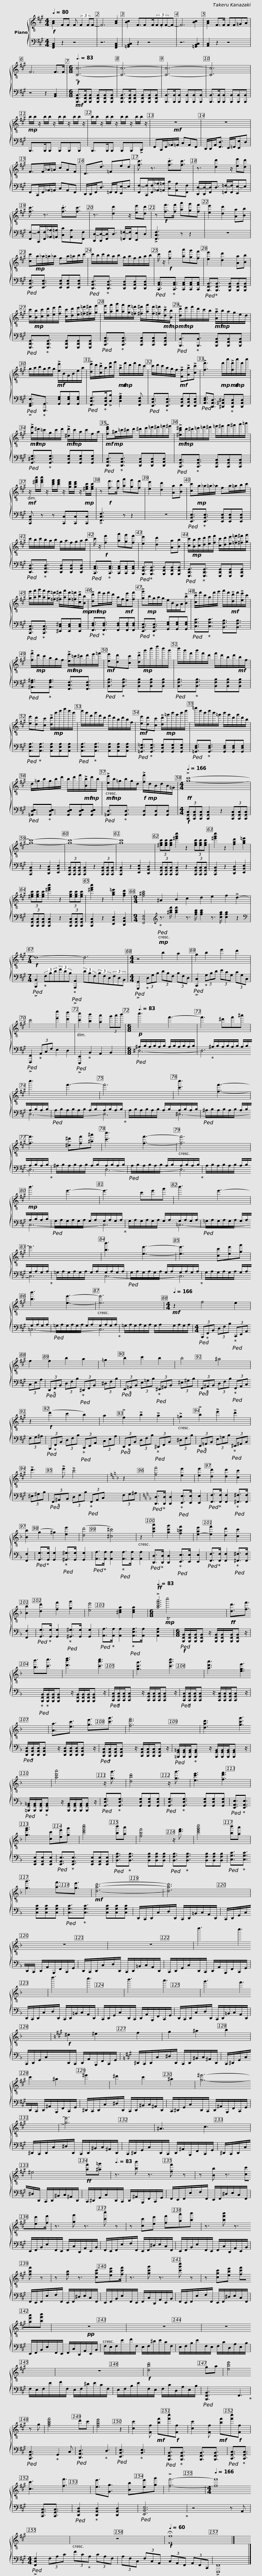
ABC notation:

X:1
%%score { ( 1 4 ) | ( 2 3 ) }
L:1/8
Q:1/4=80
M:4/4
I:linebreak $
K:A
V:1 treble-8
V:4 treble-8
V:2 bass
V:3 bass
V:1
!f! [Ac]2 FF F (3:2:2F2 FF- | F6 [Ac]2 | [Bc]2 F3/2FF/(3F.FF-F- | F6 [Bc]2 | [Ac]2 F>F FF=GA | %5
 F6 F>F |$[M:6/8][Q:3/8=83]!f! !>![Cc]6- | [Cc]6- | [Cc]6- | [Cc]6 |$ %10
!mp! b/b/ z/ b/b/ z/ b/b/ z/ b/b/ z/ | b/b/ z/ b/b/ z/ b/b/ z/ b/b/ z/ |!mf! z6 | z6 |$ F>F_A/=A/ cAF | %15
 D3/2d3/2 =Fed | [fc']3/2 z3/2 .[fc']3/2[fc']3/2 | z3/2 [dd']2 z/ [ee'][dd'] |$ [fc']3/2 z3/2 .[fc']3/2[fc']3/2 | z3/2 [dd']2 z/ [ee'][dd'] | %20
 z!f! [ff']>[ff'] [aa'][gg'][ff'] | [ee']2 [dd']2 [Aa][Bb] | [cc']!mp!a/_a/=a/_a/ fa/=a/b/c'/ |$ c'/b/c'/b/a/b/ g/a/f/g/a/b/ | c'/ z/!f! [ff']2 [aa'][gg'][ff'] | %25
 [ee']2 [dd']2 [Aa][Bb] | [cc']/!mp![Bb]/[cc']/[dd']/[ee']/[ff']/ [cc']/[dd']/[ee']/[=f=f']/[^f^f']/[gg']/ |$ [gg']/[aa']/[bb']/[aa']/[gg']/[=f=f']/ [^f^f']/[aa']/[ff']/[=f=f']/!mf!!>![dc']/!mp![Bb]/ |!mf! !>![dd']/!mp!e'/f'/d'/c'/b/!mf! !>![Aa]/!mp!b/a/g/e/d/ | g/a/b/g/a/g/!mf! !>![ee']/B/G/B/e/a/ |$ %30
 !>![de']/d'/!>![cc']/a/[bf']/g'/!mf! !>!a/!mp!f'/d'/f'/d'/c'/ | c'/d'/c'/a/g/f/!mf! !>![Ff]!>![Aa]!>![cc'] | !>![ff']3!mp! f'/c''/!mf!!>![ff']/!mp!c''/f'/c''/ |!mf! !>![gf']/!mp!^d'/=c'/g/c'/d'/!mf! !>![^dd']/!mp!c'/a/c'/f/a/ |$!mf! !>![fd'f']!mp!^a/=c'/^c'/d'/ ^d'/e'/=f'/^f'/=g'/^g'/ | %35
!mf! !>![^ec'^e']/!mp!d'/^d'/=e'/=f'/^f'/ =g'/^g'/a'/^a'/b'/=c''/ |$!mf! z/ [^e'g'c'']/[e'g'c'']/ z/ [c'e'g']/[c'e'g']/ z/ [gc'e']/[gc'e']/ z/!mp! [^egc']/[egc']/ | z!f! [ff']>[ff'] [aa'][gg'][ff'] | [ee']2 [dd']2 [Aa][Bb] | [cc']!mp!a/_a/=a/_a/ fa/=a/b/c'/ |$ %40
 c'/b/c'/b/a/b/ g/a/f/g/a/b/ | c'/ z/!f! [ff']2 [aa'][gg'][ff'] | [ee']2 [dd']2 [Aa][Bb] | [cc']/!mp![Bb]/[cc']/[dd']/[ee']/[ff']/ [cc']/[dd']/[ee']/[=f=f']/[^f^f']/[gg']/ |$ [gg']/[aa']/[bb']/[aa']/[gg']/[=f=f']/ [^f^f']/[aa']/[ff']/[=f=f']/!>![cd']/!mp![Bb]/ | %45
!mf! !>![dd']!mp!f'/e'/f'/d'/ a/f/!mf![ee'][ff'] | !>![gg']!mp!b/g/a/g/ e/B/G/A/!>![Bb] | !>![cc']/f'/c'/a/f'/g'/ a'/f'/!mf!!>![dd']/f'/!>![ee']/c'/ |$ !>![ff']/!mp!d'/c'/a/g/f/!mf! !>![ee']/!mp!=c'/^c'/d'/e'/=f'/ |!mf! [ee'][dd'][cc'] !>![dd']/!mp!b'/d''/f''/d''/b'/ | %50
 d''/b'/f'/b'/f'/d'/ f'/d'/b/d'/!mf!b/f/ |$ [ee'][dd'][cc'] !>![dd']/!mp!b'/d''/f''/d''/b'/ | d''/b'/f'/b'/f'/d'/ f'/d'/b/d'/b/f/ |!mf! [ee'][dd'][cc'] !>![dd']/!mp!=g'/b'/g'/b'/d''/ |$ =g''/d''/b'/d''/b'/=g'/ b'/g'/d'/g'/d'/b/ | %55
 d/=g/b/g/b/d'/ b/d'/f'/!mf!!>![Bb]/!mp!d'/b/ |!mf! !>![ee']/!mp!b/=g/b/g/d/!f! !>![ff']/!mp!d/B/d/B/=G/ |$[M:4/4][Q:1/4=166]!ff! !>![gc']8- | [gc']8- | [gc']8- | %60
 [gc']8 | (3[^egc'][egc'][egc'] [^e'g'c'']2 z2 (3[egc'][egc'][egc'] |$ [^e'g'c'']2 z2 [fad']2 [gb=e']2 | (3[^egc'][egc'][egc'] [^e'g'c'']2 z2 (3[egc'][egc'][egc'] | [^e'g'c'']2 z2 [gb=e']2 [fad']2 | %65
[M:9/4] [f^ac']4 ^A2 B2 c2 d2 e2 f2 !>!d2- |$[M:7/4]!f! d8- d6 |[M:4/4] z4 b2 a2 | g2 b2 e'2 d'2 |$ c'4 [e'e'']2 [d'd'']2 | %70
 [c'c'']2 [bb']2 [aa']2 (3g'a'b' |[M:6/8][Q:3/8=83]!p! c''3 f'3- | f'3 ^d'f'^a' |$ c''3 f'3- | f'6 | %75
 [c'c'']3 [ff']3- |$ [ff']3 [^d^d'][ff'][^a^a'] | [c'c'']3 [ff']3- | [ff']6 |$!mp! b'3 e'3- | %80
 e'3 c'e'g' | b'3 e'3- |$ e'6 | [bb']3 [ee']3- | [ee']3 [cc'][ee'][gg'] |$ %85
 [bb']3 [ee']3- | [ee']6 |[M:4/4][Q:1/4=166]!mf! z2 f4 e2 |$ f2 f2 b2 a2 | =g2 b2 c'2 b2 | %90
 b4 ^a4 |$ z2!f! (d'2 c'2 b2) | a2 !>!f2 !>!b2 !>!a2 | !>!=g2 !>!b2 !>!e'2 !>!d'2 |$ !>!d'3 !>!e' !>!c'4 | %95
[K:F] z2 [ff']4 [ee']2 | [ee']2 [dd']2 [dd']2 [cc']2 | [Bb]2 (g2 ^g2) [ee']2 | ([dd']4 [^c^c']4) |$ z2 [ad'a']2 [gc'g']2 [f=bf']2 | %100
 [e-ae']2 [ef']2 [dd']2 [cc']2 | [Bb]2 [dd']2 [ff']2 [gg']2 | [ee']4 [^cea]2 [cea]2 |[M:6/8][Q:3/8=83]!ff! !>![ac'f'a']6 |$!ff! [dd']3/2[ff']3/2 [bb']3/2[c'c'']3/2 | %105
 [d'b'd'']3 [c'a'c'']3 | [gc'g']3 [c'g'c'']3 |$ [ad'a']3 [ege']3 | [Aa]3/2[ec']3/2 [ge']3/2[c'g']3/2 | [fd'f']6 |$ %110
 [dad']3 [gc'g']3 | [ad'a']4 z/ [gg']3/2 | [dbd']4 z/ [gg']3/2 | [ec'e']3 [fd'f']3 | [ge'g']3 [cc'][ee'][gg'] | %115
 [c'e'a'c'']4 [bb'][aa'] |$ [fbf']4 z/ [d'f']3/2 | [c'e'g'c'']4 [bb'][aa'] | [gg']3 [af']3/2[ge']3/2 |!mf! [dad']6- |$ %120
 [dad']6 | z6 | z6 |$ f''3 e''3 | d''3 c''3 | %125
 b'3 a'3 |$ g'3 f'3 |[K:A]!f! ^d2 ^e2 f2 | g2 ^a2 b2 |$ c'2 ^a2 ^e'2 | %130
 ^d'2 c'2 ^a2 | [g^e']6- |$ [ge']6 | ^A3 c3 | ^e4!ff! [af'][^a=g'] |$ %135
[Q:3/8=83] z3/2 [bb'] z3/2 [ff'] z | z [Bb] z3/2 [cc'][ee'][ff']/ | z3/2 [gg'] z3/2 [c'c''] z |$ z [cc'][ee'] [ff'][aa'][bb'] | z3/2 [bf'b'] z3/2 [fbf'] z | %140
 z [fb] z3/2 [cgc'][ebe'][fc'f']/ |$ z3/2 [gc'g'] z3/2 [c'g'c''] z | z [cgc'][ebe'] [fc'f'][ae'a'][bf'b'] |!pp! z6 |$ z6 | %145
 z6 | z6 |!f! [dbd']4 ga | [ebe']4 z g |$ [fac'f']4 d'c' | %150
 [egbe']4 z2 | [cc']2 [Ff]!mf! [bf'][f'c'']!f![Ff] | [cc']2 [Ff]!mf! [bf'][f'c'']!f![Ff] | [cc']3 [ff']3 | [ee']3/2[Gg]3/2 [Bb][ee'][gg'] | %155
 !>![ff']6- |$[M:4/4][Q:1/4=166] [ff']8 | z8 |!f![Q:1/4=60] !fermata![Ff]8 |] %159
V:2
 [F,,A,,C,]2 z2 z4 | z6 [F,,A,,C,]2 | [=G,,B,,C,]2 z2 z4 | z6 [=G,,B,,C,]2 | [A,,C,]2 z2 z4 | %5
 z4 z2 [A,,C,]2 |$[M:6/8]!mf! [B,,,F,,B,,]>[B,,,F,,B,,][B,,,F,,B,,] [B,,,F,,B,,][B,,,F,,B,,][B,,,F,,B,,] | [B,,,F,,B,,]>[B,,,F,,B,,][B,,,F,,B,,] [B,,,F,,B,,][B,,,F,,B,,][B,,,F,,B,,] | [B,,,B,,]>[B,,,B,,][B,,,B,,] [B,,,B,,][B,,,B,,][B,,,B,,] | [B,,,B,,]>[B,,,B,,][B,,,B,,] [B,,,B,,][B,,,B,,][B,,,B,,] |$ %10
 B,,,>B,,,B,,, B,,,B,,,B,,, | B,,,>B,,,B,,, B,,,B,,,!>!C,, | F,,C,,/F,,/_A,,/=A,,/ C,A,,F,, | D,,/D,,/A,,<[F,,D,] E,,/=F,,/[E,,E,]D, |$ F,,C,,/F,,/_A,,/=A,,/ C,A,,F,, | %15
 D,,/D,,/F,,<D, =F,,/F,,/[E,,E,-]E, | [F,,F,-][C,,F,]/[F,,F,]/[_A,,_A,]/[=A,,=A,]/ [C,C][A,,A,][F,,F,] | [D,,D,-]/[D,,D,-]/[F,,D,]<D, [=F,,=F,-]/[F,,F,]/[E,,E,-]E, |$ [F,,F,-][C,,F,]/[F,,F,]/[_A,,_A,]/[=A,,=A,]/ [C,C][A,,A,][F,,F,] | [D,,D,-]/[D,,D,-]/[F,,D,]<D, [=F,,=F,-]/[F,,F,]/[E,,E,]D, | %20
 !>![F,,C,F,]3 z z2 | z6 |!ped! [E,,B,,E,]3/2[E,,B,,E,]3/2 [E,,B,,E,][E,,B,,E,][E,,B,,E,] |$!ped! [D,,A,,D,]3/2!ped-up![D,,A,,D,]3/2 [D,,A,,D,][D,,A,,D,][D,,A,,D,] |!ped! [C,,A,,C,]3/2!ped-up![C,,A,,C,]3/2 [C,,A,,C,][C,,A,,C,][C,,A,,C,] | %25
!ped! [B,,,F,,B,,]3/2!ped-up![B,,,F,,B,,]3/2 [B,,,F,,B,,][B,,,F,,B,,][B,,,F,,B,,] |!ped! [G,,,D,,G,,]3/2!ped-up![G,,,D,,G,,]3/2 [G,,,D,,G,,][G,,,D,,G,,][G,,,D,,G,,] |$!ped! [C,,G,,C,]3/2!ped-up![C,,G,,C,]3/2 [C,,G,,C,][C,,G,,C,][C,,G,,C,] |!ped! [B,,,B,,]3/2!ped-up![B,,,B,,]3/2 [B,,,F,,B,,][B,,,F,,B,,][B,,,F,,B,,] |!ped! !>![E,,G,,E,]3/2!ped-up![G,,,G,,]3/2 [G,,E,G,][G,,E,G,][G,,E,G,] |$ %30
!ped! [F,,C,F,]>!ped-up![F,,C,F,]!>![C,B,] !>![C,F,A,]2 [F,,C,F,] |!ped! [E,,B,,E,]3/2!ped-up![E,,B,,E,]3/2 [E,,B,,E,][E,,B,,E,][E,,B,,E,] |!ped! [A,,D,F,]3/2[D,,A,,D,]3/2 [^D,,^A,,^D,]!ped-up![D,,A,,D,][D,,A,,D,] |!ped! [G,,^D,G,]3/2!ped-up![G,,D,G,]3/2 [G,,D,G,][G,,D,G,][G,,D,G,] |$!ped! [D,,A,,D,]3/2!ped-up![D,,A,,D,]3/2 [D,,A,,D,][D,,A,,D,][D,,A,,D,] | %35
!ped! [C,,G,,C,]3/2!ped-up![C,,G,,C,]3/2 [C,,G,,C,][C,,G,,C,][C,,G,,C,] |$ [C,,G,,C,] z z [C,,C,][C,,C,][C,,C,] | !>![F,,C,F,]3 z z2 | z6 |!ped! [E,,B,,E,]3/2!ped-up![E,,B,,E,]3/2 [E,,B,,E,][E,,B,,E,][E,,B,,E,] |$ %40
!ped! [D,,A,,D,]3/2!ped-up![D,,A,,D,]3/2 [D,,A,,D,][D,,A,,D,][D,,A,,D,] |!ped! [C,,A,,C,]3/2!ped-up![C,,A,,C,]3/2 [C,,A,,C,][C,,A,,C,][C,,A,,C,] |!ped! [B,,,F,,B,,]3/2!ped-up![B,,,F,,B,,]3/2 [B,,,F,,B,,][B,,,F,,B,,][B,,,F,,B,,] |!ped! [G,,,D,,G,,]3/2!ped-up![G,,,D,,G,,]3/2 [G,,,D,,G,,][G,,,D,,G,,][G,,,D,,G,,] |$!ped! [C,,G,,C,]3/2!ped-up![C,,G,,C,]3/2 [^E,,C,^E,][E,,C,E,][E,,C,E,] | %45
!ped! [F,,D,F,]3/2!ped-up![F,,D,F,]3/2 [F,,D,F,][F,,D,F,][F,,D,F,] |!ped! [E,,B,,E,]3/2!ped-up![E,,B,,E,]3/2 [G,,E,G,][G,,E,G,][G,,E,G,] |!ped! [C,G,C]3/2!ped-up![C,G,C]3/2 [B,,F,B,]3/2[B,,F,B,]3/2 |$!ped! [^A,,F,^A,]3/2!ped-up![A,,F,A,]3/2 [F,,C,F,]3/2[F,,C,F,]3/2 |!ped! [B,,F,B,]3/2!ped-up![B,,F,B,]3/2 [B,,F,B,][B,,F,B,][B,,F,B,] | %50
!ped! [B,,F,B,]3/2!ped-up![B,,F,B,]3/2 [B,,F,B,][B,,F,B,][B,,F,B,] |$!ped! [A,,E,A,]3/2!ped-up![A,,E,A,]3/2 [A,,E,A,][A,,E,A,][A,,E,A,] |!ped! [A,,E,A,]3/2!ped-up![A,,E,A,]3/2 [A,,E,A,][A,,E,A,][A,,E,A,] |!ped! [=G,,D,=G,]3/2!ped-up![G,,D,G,]3/2 [G,,D,G,][G,,D,G,][G,,D,G,] |$!ped! [=G,,D,F,]3/2!ped-up![G,,D,F,]3/2 [G,,D,F,][G,,D,F,][G,,D,F,] | %55
!ped! [=G,,D,E,]3/2!ped-up![G,,D,E,]3/2 [G,,D,E,][G,,D,E,][G,,D,E,] |!ped! [=G,,D,]3/2!ped-up![G,,D,]3/2 [G,,D,][G,,D,][G,,D,] |$[M:4/4]!f! (3[C,,G,,C,][C,,G,,C,][C,,G,,C,] [C,,G,,C,]2 z2 (3[C,,G,,C,][C,,G,,C,][C,,G,,C,] | [C,,G,,C,]2 z2 [D,,A,,D,]2 [E,,B,,E,]2 | (3[C,,G,,C,][C,,G,,C,][C,,G,,C,] [C,,G,,C,]2 z2 (3[C,,G,,C,][C,,G,,C,][C,,G,,C,] | %60
 [C,,G,,C,]2 z2 [E,,B,,E,]2 [D,,A,,D,]2 | (3[C,,G,,C,][C,,G,,C,][C,,G,,C,] [C,,G,,C,]2 z2 (3[C,,G,,C,][C,,G,,C,][C,,G,,C,] |$ [C,,G,,C,]2 z2 [D,,A,,D,]2 [E,,B,,E,]2 | (3[C,,G,,C,][C,,G,,C,][C,,G,,C,] [C,,G,,C,]2 z2 (3[C,,G,,C,][C,,G,,C,][C,,G,,C,] | [C,,G,,C,]2 z2 [E,,B,,E,]2 [D,,A,,D,]2 | %65
[M:9/4] [F,,C,F,]4!ped-up![K:treble]!mp!!ped! z3/2 [^ac'f']/ [ac'f']2 z3/2 [fac']/ [fac']2 z3/2 [cfa]/ [cfa]2 z2 |$[M:7/4][K:bass]!ped! !>![B,,,B,,]2!ped-up! (3F,B,D(3FDB,!ped-up!!ped! !>![A,,,A,,]2 (3DB,F,(3B,F,D,(3F,D,B,, |[M:4/4]!ped! !>![G,,,G,,]2!ped-up! (3D,G,B, (3DB,F, (3B,F,D, |!ped! !>![C,,C,]2!ped-up! (3G,B,D (3ECG, (3CG,C, |$!ped! !>![F,,,F,,]2!ped-up! (3A,,C,F, E,2 D,2 | %70
!ped! !>![E,,,E,,]2!ped-up! B,,2 A,,2 B,,2 |[M:6/8]!ped! ^A,/B,/A,/B,/A,/B,/ A,/B,/A,/B,/A,/B,/ | x2!ped-up! ^A,/B,/A,/B,/A,/B,/ A,/B,/A,/B,/A,/B,/ |$!ped! A,/B,/A,/B,/A,/B,/ A,/B,/A,/B,/A,/B,/!ped-up! | A,/B,/A,/B,/A,/B,/ A,/B,/A,/B,/A,/B,/ | %75
!ped! ^A,/B,/A,/B,/A,/B,/ A,/B,/A,/B,/A,/B,/!ped-up! |$ ^A,/B,/A,/B,/A,/B,/ A,/B,/A,/B,/A,/B,/ |!ped! A,/B,/A,/B,/A,/B,/ A,/B,/A,/B,/A,/B,/!ped-up! | A,/B,/A,/B,/A,/B,/ A,/B,/A,/B,/A,/B,/ |$!ped! G,/A,/G,/A,/G,/A,/ G,/A,/G,/A,/G,/A,/!ped-up! | %80
 G,/A,/G,/A,/G,/A,/ G,/A,/G,/A,/G,/A,/ |!ped! =G,/A,/G,/A,/G,/A,/ G,/A,/G,/A,/G,/A,/!ped-up! |$ =G,/A,/G,/A,/G,/A,/ G,/A,/G,/A,/G,/A,/ |!ped! G,/A,/G,/A,/G,/A,/ G,/A,/G,/A,/G,/A,/!ped-up! | G,/A,/G,/A,/G,/A,/ G,/A,/G,/A,/G,/A,/ |$ %85
!ped! =G,/A,/G,/A,/G,/A,/ G,/A,/G,/A,/G,/A,/!ped-up! | =G,/A,/G,/A,/G,/A,/ G,/A,/G,/A,/G,/A,/ |[M:4/4]!ped! (3B,,,!ped-up!F,,B,, (3D,F,B,!ped-up!!ped! (3C,,E,,A,, (3C,E,A, |$!ped! (3D,,!ped-up!F,,B,, (3D,F,B,!ped-up!!ped! (3^D,,F,,B,, (3^D,F,B, |!ped! (3E,,!ped-up!=G,,B,, (3E,=G,B,!ped-up!!ped! (3^E,,^G,,B,, (3^E,^G,B, | %90
!ped! (3F,,!ped-up!^A,,B,, (3D,F,B,!ped-up!!ped! (3F,,A,,C, (3F,G,^A, |$!ped! (3B,,,!ped-up!F,,B,, (3D,F,B,!ped-up!!ped! (3C,,E,,A,, (3C,E,A, |!ped! (3D,,!ped-up!F,,B,, (3D,F,B,!ped-up!!ped! (3^D,,F,,B,, (3^D,F,B, |!ped! (3E,,!ped-up!=G,,B,, (3E,=G,B,!ped-up!!ped! (3^E,,^G,,B,, (3^E,^G,B, |$!ped! (3F,,!ped-up!^A,,B,, (3D,F,B,!ped-up!!ped! (3F,,A,,C, (3F,G,^A, | %95
[K:F]!ped! [D,,D,]>!ped-up![D,,D,] [D,,D,]2!ped-up!!ped! [E,,E,]>[E,,E,] [E,,E,]2 |!ped! [F,,F,]>!ped-up![F,,F,] [F,,F,]2!ped-up!!ped! [^F,,^F,]>[F,,F,] [F,,F,]2 |!ped! [G,,G,]>!ped-up![G,,G,] [G,,G,]2!ped-up!!ped! [^G,,^G,]>[G,,G,] [G,,G,]2 |!ped! [A,,A,]>!ped-up![A,,A,] [A,,A,]2!ped-up!!ped! [A,,A,]>[A,,A,] [A,,A,]2 |$!ped! [D,,D,]>!ped-up![D,,D,] [D,,D,]2!ped-up!!ped! [E,,E,]>[E,,E,] [E,,E,]2 | %100
!ped! [F,,F,]>!ped-up![F,,F,] [F,,F,]2!ped-up!!ped! [^F,,^F,]>[F,,F,] [F,,F,]2 |!ped! [G,,G,]>!ped-up![G,,G,] [G,,G,]2!ped-up!!ped! [^G,,^G,]>[G,,G,] [G,,G,]2 |!ped! [A,,A,]>!ped-up![A,,A,] [A,,A,]2!ped-up!!ped! [A,,E,A,]>[A,,A,] [A,,E,A,]2 |[M:6/8]!f!!ped! [B,,,F,,B,,]/[B,,,F,,B,,]/[B,,,F,,B,,]/[B,,,F,,B,,] z/ [B,,,F,,B,,]/[B,,,F,,B,,]/[B,,,F,,B,,]/[B,,,F,,B,,] z/ | x2!ped-up!$!ped! [B,,,F,,B,,]/!ped-up![B,,,F,,B,,]/[B,,,F,,B,,]/[B,,,F,,B,,] z/ [B,,,F,,B,,]/[B,,,F,,B,,]/[B,,,F,,B,,]/[B,,,F,,B,,] z/ | %105
!ped! [C,,G,,C,]/!ped-up![C,,G,,C,]/[C,,G,,C,]/[C,,G,,C,] z/ [C,,G,,C,]/[C,,G,,C,]/[C,,G,,C,]/[C,,G,,C,] z/ |!ped! [C,,G,,C,]/!ped-up![C,,G,,C,]/[C,,G,,C,]/[C,,G,,C,] z/ [C,,G,,C,]/[C,,G,,C,]/[C,,G,,C,]/[C,,G,,C,] z/ |$!ped! [D,,A,,D,]/!ped-up![D,,A,,D,]/[D,,A,,D,]/[D,,A,,D,] z/ [D,,A,,D,]/[D,,A,,D,]/[D,,A,,D,]/[D,,A,,D,] z/ |!ped! [C,,G,,C,]/!ped-up![C,,G,,C,]/[C,,G,,C,]/[C,,G,,C,] z/ [C,,G,,C,]/[C,,G,,C,]/[C,,G,,C,]/[C,,G,,C,] z/ |!ped! [=B,,,G,,=B,,]/[B,,,G,,B,,]/[B,,,G,,B,,]/!ped-up![B,,,G,,B,,] z/ [B,,,G,,B,,]/[B,,,G,,B,,]/[B,,,G,,B,,]/[B,,,G,,B,,] z/ |$ %110
!ped! [=B,,,G,,=B,,]/[B,,,G,,B,,]/[B,,,G,,B,,]/!ped-up![B,,,G,,B,,] z/ [B,,,G,,B,,]/[B,,,G,,B,,]/[B,,,G,,B,,]/[B,,,G,,B,,] z/ |!ped! [G,,D,G,]3/2!ped-up![G,,D,G,]3/2 [G,,D,G,][G,,D,G,][G,,D,G,] |!ped! [G,,D,G,]3/2!ped-up![G,,D,G,]3/2 [G,,D,G,][G,,D,G,][G,,D,G,] |!ped! [E,,A,,E,]3/2!ped-up![E,,A,,E,]3/2 [E,,A,,E,][E,,A,,E,][E,,A,,E,] |!ped! [E,,A,,E,]3/2!ped-up![E,,A,,E,]3/2 [E,,A,,E,][E,,A,,E,][E,,A,,E,] | %115
!ped! [B,,F,B,]3/2!ped-up![B,,F,B,]3/2 [B,,F,B,][B,,F,B,][B,,F,B,] |$!ped! [B,,F,B,]3/2!ped-up![B,,F,B,]3/2 [B,,F,B,][B,,F,B,][B,,F,B,] |!ped! [C,G,C]3/2!ped-up![C,G,C]3/2 [C,G,C][C,G,C][C,G,C] |!ped! [C,G,C]3/2!ped-up![C,G,C]3/2 [C,G,C][C,G,C][C,G,C] | D,,/C,,/D,,/C,/D,/D,,/ C,,/D,,/=B,,/C,/A,,/D,,/ |$ %120
 C,,/D,,/G,,/C,/D,,/C,,/ D,,/A,,/B,,,/F,,/C,,/G,,/ | D,,/C,,/D,,/C,/D,/D,,/ C,,/D,,/=B,,/C,/A,,/D,,/ | C,,/D,,/G,,/C,/D,,/C,,/ D,,/A,,/B,,,/F,,/C,,/G,,/ |$ D,,/C,,/D,,/C,/D,/D,,/ C,,/D,,/=B,,/C,/A,,/D,,/ | C,,/D,,/G,,/C,/D,,/C,,/ D,,/A,,/B,,,/F,,/C,,/G,,/ | %125
 D,,/C,,/D,,/C,/D,/D,,/ C,,/D,,/=B,,/C,/A,,/D,,/ |$ C,,/D,,/G,,/C,/D,,/C,,/ D,,/A,,/B,,,/F,,/C,,/G,,/ |[K:A] ^D,,/C,,/D,,/C,/^D,/D,,/ C,,/D,,/^B,,/C,/^A,,/D,,/ | C,,/^D,,/G,,/C,/D,,/C,,/ D,,/^A,,/B,,,/F,,/C,,/G,,/ |$ ^D,,/C,,/D,,/C,/^D,/D,,/ C,,/D,,/^B,,/C,/^A,,/D,,/ | %130
 C,,/^D,,/G,,/C,/D,,/C,,/ D,,/^A,,/B,,,/F,,/C,,/G,,/ | ^D,,/C,,/D,,/C,/^D,/D,,/ C,,/D,,/^B,,/C,/^A,,/D,,/ |$ C,,/^D,,/G,,/C,/D,,/C,,/ D,,/^A,,/B,,,/F,,/C,,/G,,/ | ^D,,/C,,/D,,/C,/^D,/D,,/ C,,/D,,/^B,,/C,/^A,,/D,,/ | C,,/^D,,/G,,/C,/D,,/C,,/ D,,/^A,,/B,,,/F,,/C,,/G,,/ |$ %135
 F,,/E,,/F,,/E,/F,/F,,/ E,,/F,,/^D,/E,/C,/F,,/ | E,,/F,,/B,,/E,/F,,/E,,/ F,,/C,/D,,/A,,/E,,/B,,/ | F,,/E,,/F,,/E,/F,/F,,/ E,,/F,,/^D,/E,/C,/F,,/ |$ E,,/F,,/B,,/E,/F,,/E,,/ F,,/C,/D,,/A,,/E,,/B,,/ | F,,/E,,/F,,/E,/F,/F,,/ E,,/F,,/^D,/E,/C,/F,,/ | %140
 E,,/F,,/B,,/E,/F,,/E,,/ F,,/C,/D,,/A,,/E,,/B,,/ |$ F,,/E,,/F,,/E,/F,/F,,/ E,,/F,,/^D,/E,/C,/F,,/ | E,,/F,,/B,,/E,/F,,/E,,/ F,,/C,/D,,/A,,/E,,/B,,/ | F,/E,/F,/E/F/F,/ E,/F,/^D/E/C/F,/ |$ E,/F,/B,/E/F,/E,/ F,/C/D,/A,/E,/B,/ | %145
 F,/E,/F,/E/F/F,/ E,/F,/^D/E/C/F,/ | E,/F,/B,/E/F,/E,/ F,/C/D,/A,/E,/B,/ |!ped! [B,,,F,,B,,]3 F,,3!ped-up! |!ped! [C,,G,,C,]3!ped-up! G,,2 C, |$!ped! [D,,A,,D,]3!ped-up! D,3 | %150
!ped! [E,,B,,E,]3!ped-up! [B,,E,]3 |!ped! [B,,,F,,B,,]3/2!ped-up![B,,,F,,B,,]3/2 [B,,,F,,B,,]3/2[B,,,F,,B,,]3/2 |!ped! [C,,G,,C,]3/2!ped-up![C,,G,,C,]3/2 [C,,G,,C,]3/2[C,,G,,C,]3/2 |!ped! [D,,A,,D,]2!ped-up! [D,,A,,D,]2 [D,,A,,D,]2 |!ped! [E,,B,,E,]6!ped-up! | %155
 z4 z A,, |$[M:4/4]!ped! !>![F,,C,F,]2 (3F,A,C (3FC!ped-up!A, (3CA,F, | (3A,F,C, (3F,C,A,, (3C,A,,F,, (3A,,F,,C,, | !>![F,,,F,,]8 |] %159
V:3
 x8 | x8 | x8 | x8 | x8 | %5
 x8 |$[M:6/8] x6 | x6 | x6 | x6 |$ %10
 x6 | x6 | x6 | x6 |$ x6 | %15
 x6 | x6 | x6 |$ x6 | x6 | %20
 x6 | x6 | x6 |$ x6 | x6 | %25
 x6 | x6 |$ x6 | x6 | x6 |$ %30
 x6 | x6 | x6 | x6 |$ x6 | %35
 x6 |$ x6 | x6 | x6 | x6 |$ %40
 x6 | x6 | x6 | x6 |$ x6 | %45
 x6 | x6 | x6 |$ x6 | x6 | %50
 x6 |$ x6 | x6 | x6 |$ x6 | %55
 x6 | x6 |$[M:4/4] x8 | x8 | x8 | %60
 x8 | x8 |$ x8 | x8 | x8 | %65
[M:9/4] x4[K:treble] x14 |$[M:7/4][K:bass] x14 |[M:4/4] x8 | x8 |$ x8 | %70
 x8 |[M:6/8] ^D,6- | D,6 |$ D,6- | D,6 | %75
 ^D,6- |$ D,6 | D,6- | D,6 |$ C,6- | %80
 C,6 | =C,6- |$ C,6 | C,6- | C,6 |$ %85
 =C,6- | C,6 |[M:4/4] x8 |$ x8 | x8 | %90
 x8 |$ x8 | x8 | x8 |$ x8 | %95
[K:F] x8 | x8 | x8 | x8 |$ x8 | %100
 x8 | x8 | x8 |[M:6/8] x6 |$ x6 | %105
 x6 | x6 |$ x6 | x6 | x6 |$ %110
 x6 | x6 | x6 | x6 | x6 | %115
 x6 |$ x6 | x6 | x6 | x6 |$ %120
 x6 | x6 | x6 |$ x6 | x6 | %125
 x6 |$ x6 |[K:A] x6 | x6 |$ x6 | %130
 x6 | x6 |$ x6 | x6 | x6 |$ %135
 x6 | x6 | x6 |$ x6 | x6 | %140
 x6 |$ x6 | x6 | x6 |$ x6 | %145
 x6 | x6 | x6 | x6 |$ x6 | %150
 x6 | x6 | x6 | x6 | x6 | %155
 x6 |$[M:4/4] x8 | x8 | x8 |] %159
V:4
 x8 | x8 | x8 | x8 | x8 | %5
 x8 |$[M:6/8] x6 | x6 | x6 | x6 |$ %10
 x6 | x6 | x6 | x6 |$ x6 | %15
 x6 | x6 | x6 |$ x6 | x6 | %20
 x6 | x6 | x6 |$ x6 | x6 | %25
 x6 | x6 |$ x6 | x6 | x6 |$ %30
 x6 | x6 | x6 | x6 |$ x6 | %35
 x6 |$ x6 | x6 | x6 | x6 |$ %40
 x6 | x6 | x6 | x6 |$ x6 | %45
 x6 | x6 | x6 |$ x6 | x6 | %50
 x6 |$ x6 | x6 | x6 |$ x6 | %55
 x6 | x6 |$[M:4/4] x8 | x8 | x8 | %60
 x8 | x8 |$ x8 | x8 | x8 | %65
[M:9/4] x18 |$[M:7/4] x14 |[M:4/4] x8 | x8 |$ x8 | %70
 x8 |[M:6/8] x6 | x6 |$ x6 | x6 | %75
 x6 |$ x6 | x6 | x6 |$ x6 | %80
 x6 | x6 |$ x6 | x6 | x6 |$ %85
 x6 | x6 |[M:4/4] x8 |$ x8 | x8 | %90
 x8 |$ x8 | x8 | x8 |$ x8 | %95
[K:F] x8 | x8 | x8 | x8 |$ x8 | %100
 x8 | x8 | x8 |[M:6/8] x!mp! Tc''4 x |$ x6 | %105
 x6 | x6 |$ x6 | x6 | x6 |$ %110
 x6 | x6 | x6 | x6 | x6 | %115
 x6 |$ x6 | x6 | x6 | x6 |$ %120
 x6 | x6 | x6 |$ x6 | x6 | %125
 x6 |$ x6 |[K:A] x6 | x6 |$ x6 | %130
 x6 | x6 |$ x6 | x6 | x6 |$ %135
 x6 | x6 | x6 |$ x6 | x6 | %140
 x6 |$ x6 | x6 | x6 |$ x6 | %145
 x6 | x6 | x6 | x6 |$ x6 | %150
 x6 | x6 | x6 | x6 | x6 | %155
 x6 |$[M:4/4] x8 | x8 | x8 |] %159
